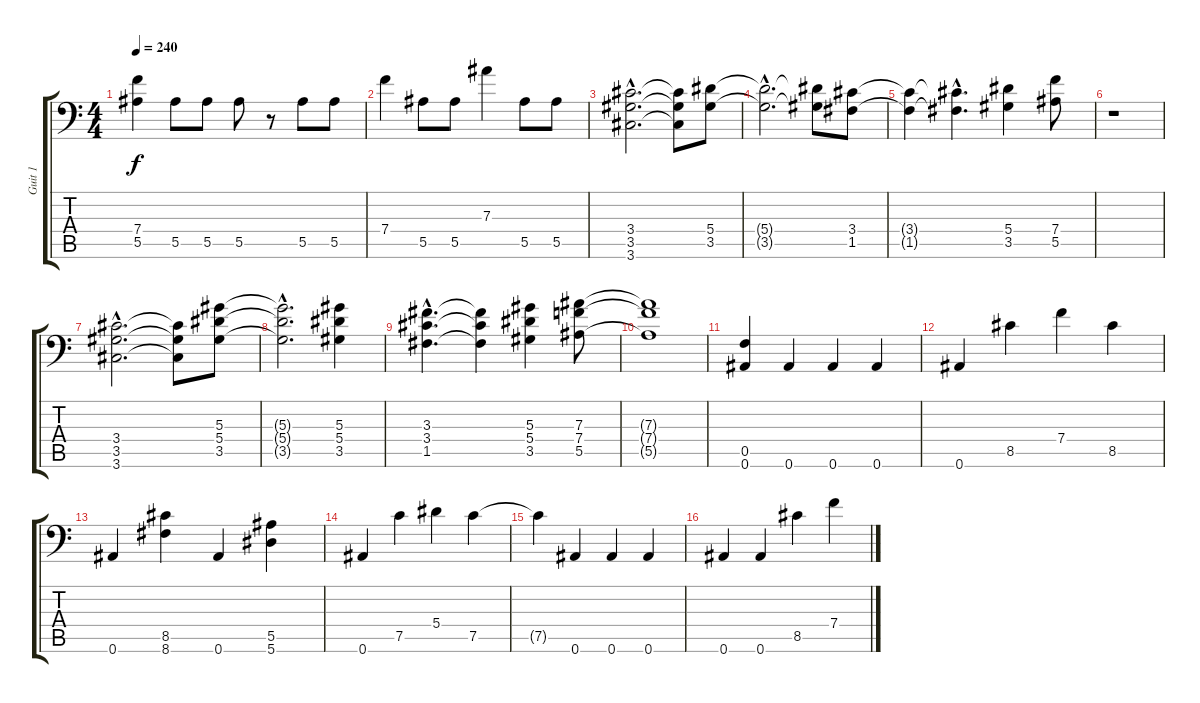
\track ("Guit 1" "Guit 1") {instrument distortionguitar}
\staff {score tabs}
\tuning (C4 G3 Eb3 Bb2 F2 Bb1) {hide}
\ts (4 4)
\tempo 240
\clef f4
\ks c
(7.4{t} 5.5{t}).4{dy f} 5.5.8 5.5.8 5.5.8 r.8 5.5.8 5.5.8 |
7.4.4 5.5.8 5.5.8 7.3.4 5.5.8 5.5.8 |
(3.4{hac} 3.5{hac} 3.6{hac}).2{d} (3.4{t} 3.5{t} 3.6{t}).8 (5.4 3.5).8 |
(5.4{hac t} 3.5{hac t}).2{d} (5.4{t} 3.5{t}).8 (3.4 1.5).8 |
(3.4{t} 1.5{t}).4 (3.4{hac t} 1.5{hac t}).4{d} (5.4 3.5).4 (7.4 5.5).8 |
r.1 |
(3.4{hac} 3.5{hac} 3.6{hac}).2{d} (3.4{t} 3.5{t} 3.6{t}).8 (5.3 5.4 3.5).8 |
(5.3{hac t} 5.4{hac t} 3.5{hac t}).2{d} (5.3 5.4 3.5).4 |
(3.3{hac} 3.4{hac} 1.5{hac}).4{d} (3.3{t} 3.4{t} 1.5{t}).4 (5.3 5.4 3.5).4 (7.3 7.4 5.5).8 |
(7.3{t} 7.4{t} 5.5{t}).1 |
(0.5 0.6).4 0.6.4 0.6.4 0.6.4 |
0.6.4 8.5.4 7.4.4 8.5.4 |
0.6.4 (8.5 8.6).4 0.6.4 (5.5 5.6).4 |
0.6.4 7.5.4 5.4.4 7.5.4 |
7.5{t}.4 0.6.4 0.6.4 0.6.4 |
0.6.4 0.6.4 8.5.4 7.4.4
